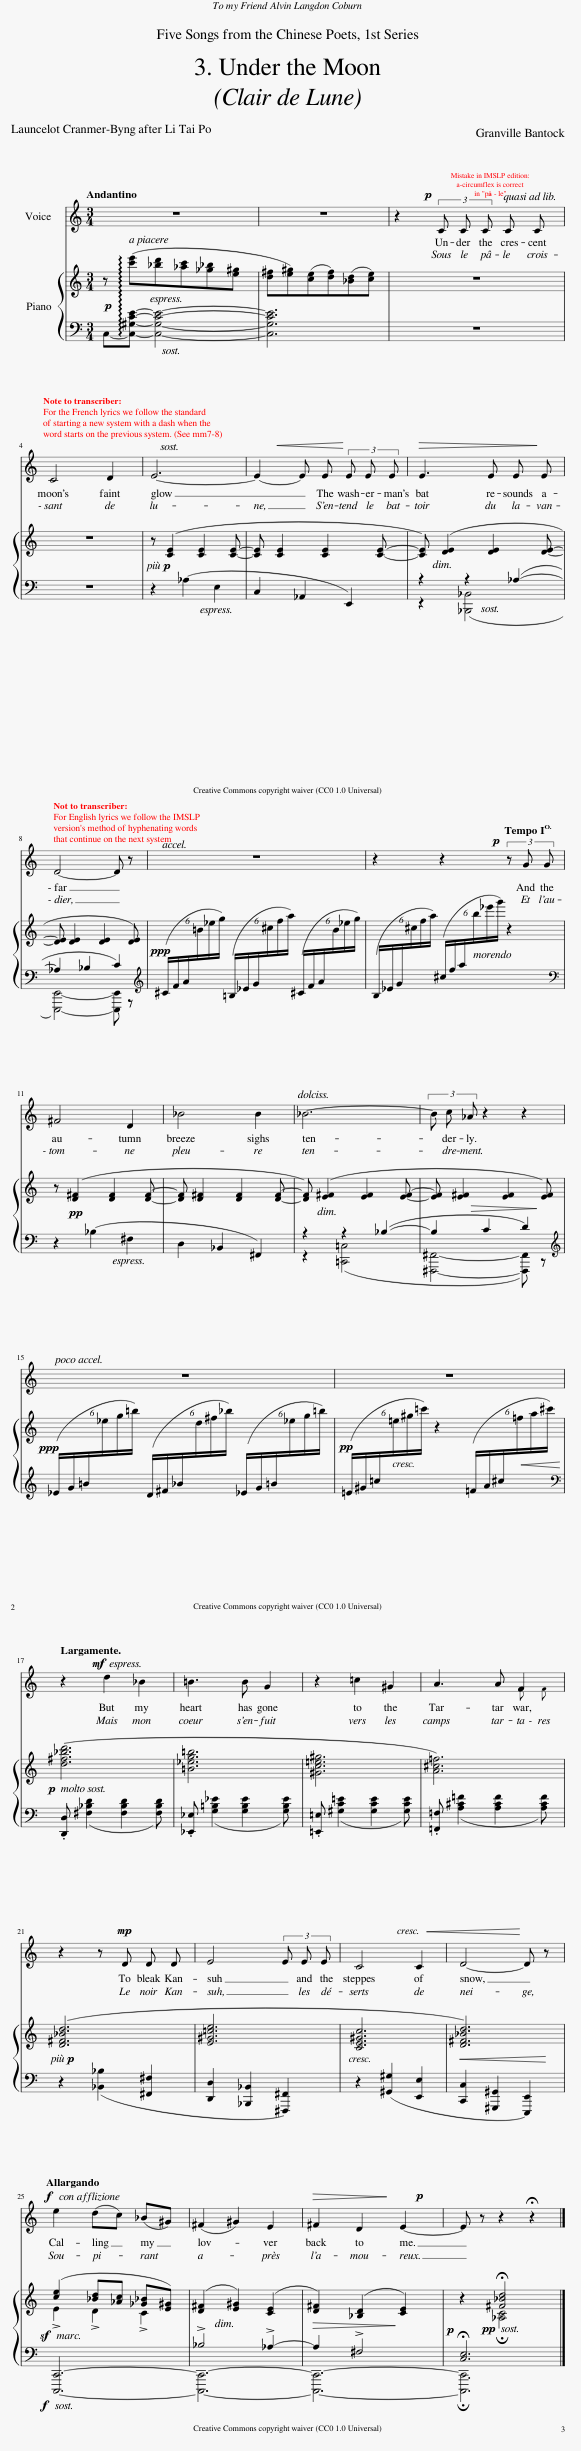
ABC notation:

X:1
%%score ( 1 2 ) { ( 3 6 ) | ( 4 5 ) }
L:1/8
Q:1/4=100
M:3/4
I:linebreak $
K:C
V:1 treble
V:2 treble
V:3 treble
V:6 treble
V:4 bass
V:5 bass
V:1
 z6 |[Q:1/4=96] z6[Q:1/4=88][Q:1/4=80] |[Q:1/4=100] z2!p! (3C C C C C |$ C4 D2 | E6- | %5
!<(! E2- E E!<)! (3E E E |!>(! E3 E E!>)! E |$ D4- D z |[Q:1/4=104] z6[Q:1/4=108][Q:1/4=112] |[Q:1/4=116] z2[Q:1/4=120] z2!p! (3z G G |$ %10
 ^F4 D2 | _B4 B2 | _B6- |[Q:1/4=96] (3B c _A z2 z2 |$ z6[Q:1/4=104][Q:1/4=108][Q:1/4=112] | %15
[Q:1/4=116] z6 |$[Q:1/4=104] z2!mf!!<(! d2 _B2!<)! |!>(! =B3 B G2!>)! | z2!<(! =c2 ^G2!<)! |!>(! A3 A F2!>)! |$ %20
[Q:1/4=102] z2 z!mp! D D D | E4 (3E E E | C4!<(! C2 | D4-!<)! D z |$!f! e2[Q:1/4=102] (dc) (_B^G) | %25
[Q:1/4=98]!>(! (^F2 ^G2) E2!>)! |[Q:1/4=94]!>(! ^F2 D2!>)!!p! E2- |[Q:1/4=80] E z z2 !fermata!z2 |] %28
V:2
 x6 | x6 | x6 |$ x6 | x6 | %5
 x6 | x6 |$ x6 | x6 | x6 |$ %10
 x6 | x6 | x6 | x6 |$ x6 | %15
 x6 |$ x6 | x6 | x6 | x4 F F |$ %20
 x6 | x6 | x6 | x6 |$ x6 | %25
 x6 | x6 | x6 |] %28
V:3
 z!p!!<(! (!arpeggio![c'e'][_bd'][_ac'][_g_b][e^g]!<)! | [d^f][e^g])([ce][df])([_Bd]!fermata![ce]) | z6 |$ z6 | z!p! ([CE]2 [CE]2 [CE]- | %5
 [CE] [CE]2 [CE]2 [CE]- | [CE]) ([DE]2 [DE]2 [DE]- |$ [DE] [DE]2 [DE]2 [DE]) |!ppp!!>(![I:staff +1] (6:4:6(^C/F/A/[I:staff -1]=B/_e/g/)[I:staff +1] (6:4:6(=B,/_E/G/[I:staff -1]^c/f/a/)[I:staff +1] (6:4:6(^C/F/A/[I:staff -1]B/_e/g/) |[I:staff +1] (6:4:6(B,/_E/G/[I:staff -1]^c/f/a/)[I:staff +1] (6:4:6(^c/f/a/[I:staff -1]b/_e'/!fermata!g'/)!>)! z2 |$ %10
 z!pp! ([D^F]2 [DF]2 [DF]- | [DF] [D^F]2 [DF]2 [DF]- | [DF]) ([E^F]2 [EF]2 [EF]- | [EF]!>(! [E^F]2 [EF]2!>)! [EF]) |$!ppp!!>(![I:staff +1] (6:4:6(_E/G/=B/[I:staff -1]_e/g/=b/)[I:staff +1] (6:4:6(D/^F/_B/[I:staff -1]d/^f/_b/)[I:staff +1] (6:4:6(_E/G/=B/[I:staff -1]_e/g/=b/)!>)! | %15
!pp![I:staff +1] (6:4:6(=E/^G/=c/!<(![I:staff -1]=e/^g/!fermata!=c'/) z2[I:staff +1] (6:4:6(=F/A/^c/[I:staff -1]=f/a/^c'/)!<)! |$!p! ([d^f_bd']6 | [=B_eg=b]6 | [^Gc=e^g]6 | [A^c=f]6) |$ %20
!p! ([D^F_Bd]6 | [E^G=ce]6 | [CE^Gc]6 |!<(! [D^F_Bd]6)!<)! |$ ([ce]2 [_Bd][_Ac] [_G_B][E^G]) | %25
 ([D^F]2 [E^G]2) ([CE]2 |!>(! [D^F]2) ([_B,D]2!>)! [CE]2) | z2!pp! !fermata![^F_Bd]4 |] %28
V:4
 C,-[C,^G,CE]- [C,G,CE]4- | [C,G,CE]6 | z6 |$ z6 | z2 (_A,2 E,2 | %5
 C,2 _A,,2 E,,2) | z2 z2 (_A,2- |$ _A,2 _B,2 C2) |[K:treble] x6 | x2 x!ped! x!ped-up! x2 |$ %10
[K:bass] z2 (_B,2 ^F,2 | D,2 _B,,2 ^F,,2) |!ped! z2 z2 (_B,2-!ped-up! |!ped! B,2 C2 D2)!ped-up! |$[K:treble] x6 | %15
 x6 |$[K:bass]!ped! .[D,,D,] ([^F,_B,D]2 [F,B,D]2 [F,B,D])!ped-up! |!ped! .[_E,,_E,] ([G,=B,_E]2 [G,B,E]2 [G,B,E])!ped-up! |!ped! .[=E,,=E,] ([^G,C=E]2 [G,CE]2 [G,CE])!ped-up! |!ped! .[=F,,=F,] ([A,^C=F]2 [A,CF]2 [A,CF])!ped-up! |$ %20
 z2 ([_B,,_B,]2 [^F,,^F,]2 | [D,,D,]2 [_B,,,_B,,]2 [^F,,,^F,,]2) | z2 ([^G,,^G,]2 [E,,E,]2 | [C,,C,]2 [^G,,,^G,,]2 [E,,,E,,]2) |$!f! [C,,,C,,]6- | %25
 [C,,,C,,]6- | [C,,,C,,]6- |!p! !fermata![C,E,]6 |] %28
V:5
 x6 | x6 | x6 |$ x6 | x6 | %5
 x6 | z2 ([_B,,,_B,,]4 |$ [E,,,E,,]4-) [E,,,E,,] z |[K:treble] x6 | x6 |$ %10
[K:bass] x6 | x6 | z2 ([=C,,=C,]4 | [^F,,,^F,,]4- [F,,,F,,]) z |$[K:treble] x6 | %15
 x6 |$[K:bass] x6 | x6 | x6 | x6 |$ %20
 x6 | x6 | x6 | x6 |$ x6 | %25
 x6 | x6 | !fermata![C,,,C,,]6 |] %28
V:6
 x6 | x6 | x6 |$ x6 | x6 | %5
 x6 | x6 |$ x6 | x6 | x6 |$ %10
 x6 | x6 | x6 | x6 |$ x6 | %15
 x6 |$ x6 | x6 | x6 | x6 |$ %20
 x6 | x6 | x6 | x6 |$ !>!E2 !>!D2 !>!C2 | %25
[I:staff +1] !>!_B,4 !>!_A,2- | A,2 !>!^F,4 | x2[I:staff -1] !fermata![_A,C]4 |] %28
